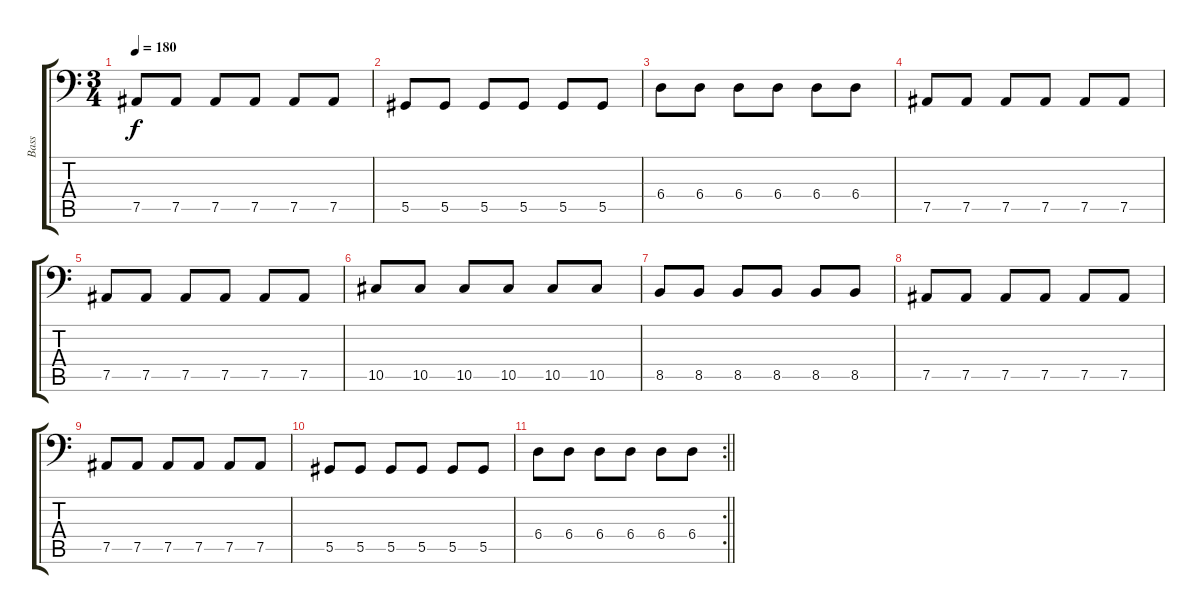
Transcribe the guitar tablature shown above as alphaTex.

\track ("Bass" "Bass") {instrument electricbasspick}
\staff {score tabs}
\tuning (Bb2 Gb2 Db2 Ab1 Eb1 Bb0) {hide}
\ts (3 4)
\tempo 180
\clef f4
\ks c
7.5.8{dy f} 7.5.8 7.5.8 7.5.8 7.5.8 7.5.8 |
5.5.8 5.5.8 5.5.8 5.5.8 5.5.8 5.5.8 |
6.4.8 6.4.8 6.4.8 6.4.8 6.4.8 6.4.8 |
7.5.8 7.5.8 7.5.8 7.5.8 7.5.8 7.5.8 |
7.5.8 7.5.8 7.5.8 7.5.8 7.5.8 7.5.8 |
10.5.8 10.5.8 10.5.8 10.5.8 10.5.8 10.5.8 |
8.5.8 8.5.8 8.5.8 8.5.8 8.5.8 8.5.8 |
7.5.8 7.5.8 7.5.8 7.5.8 7.5.8 7.5.8 |
7.5.8 7.5.8 7.5.8 7.5.8 7.5.8 7.5.8 |
5.5.8 5.5.8 5.5.8 5.5.8 5.5.8 5.5.8 |
\rc 2
\barLineRight lightlight
6.4.8 6.4.8 6.4.8 6.4.8 6.4.8 6.4.8
